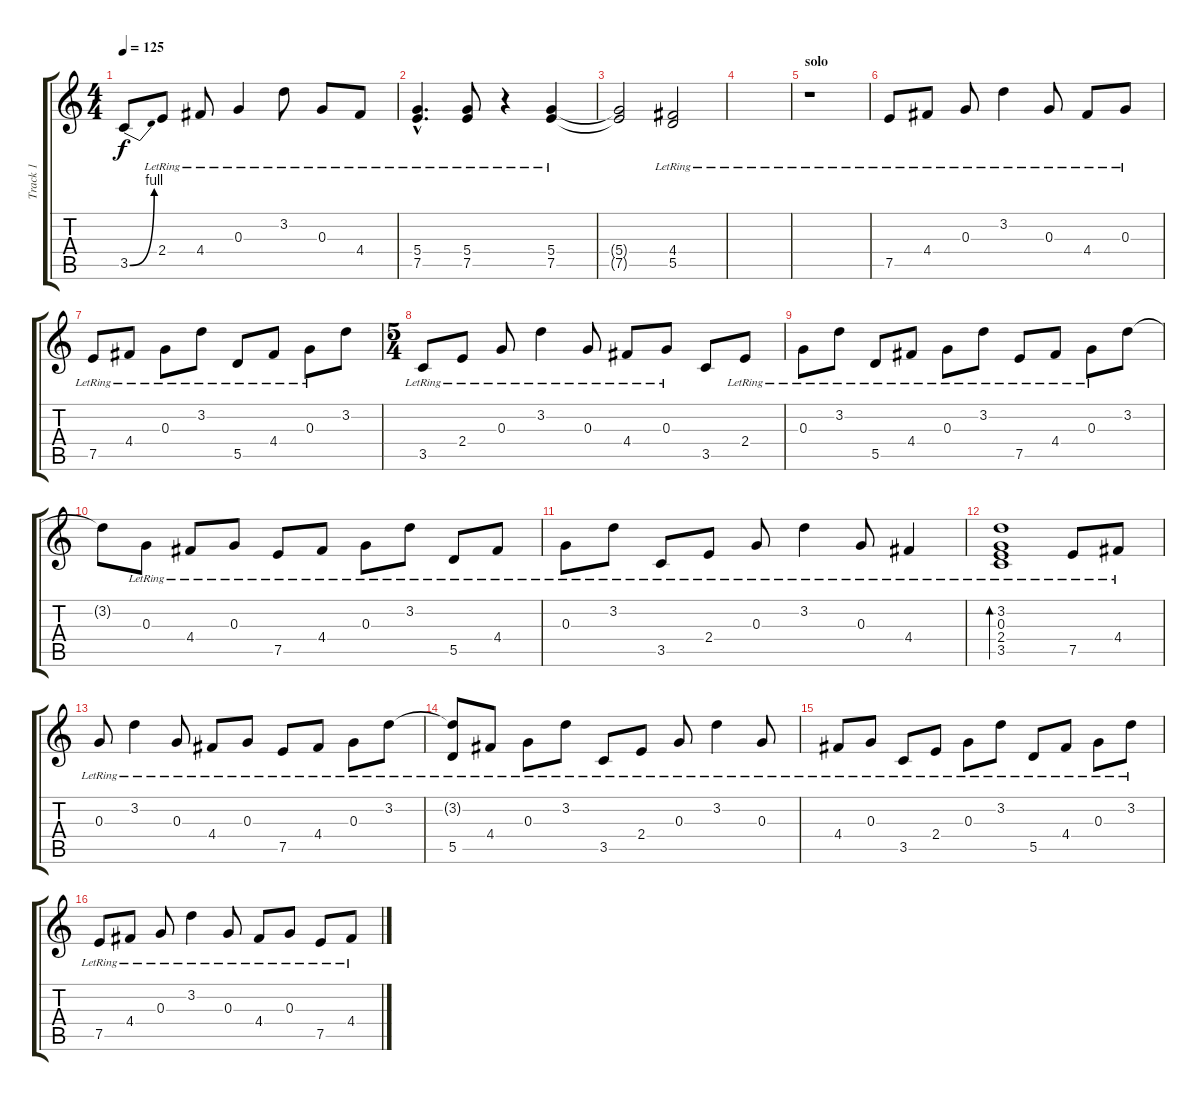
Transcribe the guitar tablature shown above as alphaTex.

\track ("Track 1" "Track 1") {instrument acousticguitarsteel}
\staff {score tabs}
\tuning (E4 B3 G3 D3 A2 E2) {hide}
\ts (4 4)
\tempo 125
\clef g2
\ks c
3.5{be (bend 0 0 60 4)}.8{dy f} 2.4{lr}.8 4.4{lr}.8 0.3{lr}.4 3.2{lr}.8 0.3{lr}.8 4.4{lr}.8 |
(5.4{hac lr} 7.5{hac lr}).4{d} (5.4{lr} 7.5{lr}).8 r.4 (5.4{lr} 7.5{lr}).4 |
(5.4{t} 7.5{t}).2 (4.4{lr} 5.5{lr}).2 |
|
\section ("" "solo")
r.1 |
7.5{lr}.8 4.4{lr}.8 0.3{lr}.8 3.2{lr}.4 0.3{lr}.8 4.4{lr}.8 0.3{lr}.8 |
7.5{lr}.8 4.4{lr}.8 0.3{lr}.8 3.2{lr}.8 5.5{lr}.8 4.4{lr}.8 0.3{lr}.8 3.2.8 |
\ts (5 4)
3.5{lr}.8 2.4{lr}.8 0.3{lr}.8 3.2{lr}.4 0.3{lr}.8 4.4{lr}.8 0.3{lr}.8 3.5.8 2.4{lr}.8 |
0.3{lr}.8 3.2{lr}.8 5.5{lr}.8 4.4{lr}.8 0.3{lr}.8 3.2{lr}.8 7.5{lr}.8 4.4{lr}.8 0.3{lr}.8 3.2.8 |
3.2{t}.8 0.3{lr}.8 4.4{lr}.8 0.3{lr}.8 7.5{lr}.8 4.4{lr}.8 0.3{lr}.8 3.2{lr}.8 5.5{lr}.8 4.4{lr}.8 |
0.3{lr}.8 3.2{lr}.8 3.5{lr}.8 2.4{lr}.8 0.3{lr}.8 3.2{lr}.4 0.3{lr}.8 4.4{lr}.4 |
(3.2{lr} 0.3{lr} 2.4{lr} 3.5{lr}).1{bd 240} 7.5{lr}.8 4.4{lr}.8 |
0.3{lr}.8 3.2{lr}.4 0.3{lr}.8 4.4{lr}.8 0.3{lr}.8 7.5{lr}.8 4.4{lr}.8 0.3{lr}.8 3.2{lr}.8 |
(3.2{t} 5.5{lr}).8 4.4{lr}.8 0.3{lr}.8 3.2{lr}.8 3.5{lr}.8 2.4{lr}.8 0.3{lr}.8 3.2{lr}.4 0.3{lr}.8 |
4.4{lr}.8 0.3{lr}.8 3.5{lr}.8 2.4{lr}.8 0.3{lr}.8 3.2{lr}.8 5.5{lr}.8 4.4{lr}.8 0.3{lr}.8 3.2{lr}.8 |
7.5{lr}.8 4.4{lr}.8 0.3{lr}.8 3.2{lr}.4 0.3{lr}.8 4.4{lr}.8 0.3{lr}.8 7.5{lr}.8 4.4{lr}.8
